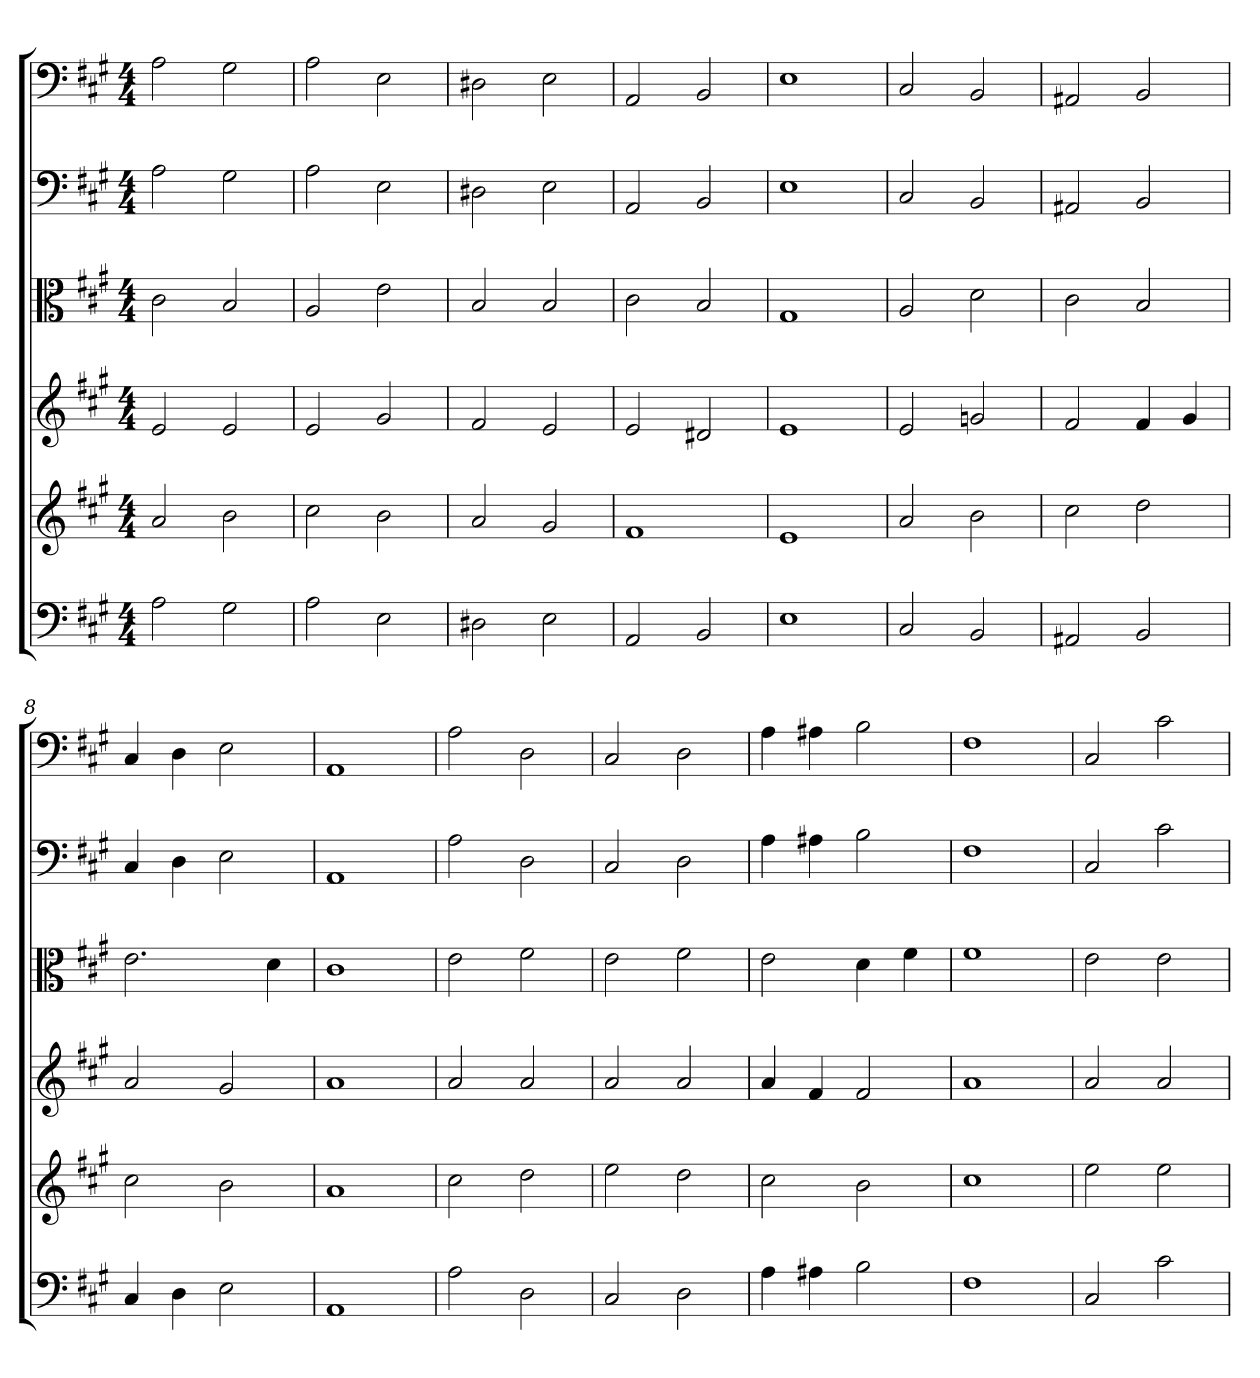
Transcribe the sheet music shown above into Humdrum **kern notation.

**kern	**kern	**kern	**kern	**kern	**kern
*part6	*part5	*part4	*part3	*part2	*part1
*staff6	*staff5	*staff4	*staff3	*staff2	*staff1
*	*	*	*clefC3	*	*
*k[f#c#g#]	*k[f#c#g#]	*k[f#c#g#]	*k[f#c#g#]	*k[f#c#g#]	*k[f#c#g#]
*A:	*A:	*A:	*A:	*A:	*A:
*M4/4	*M4/4	*M4/4	*M4/4	*M4/4	*M4/4
=1	=1	=1	=1	=1	=1
2A	2a	2e	2c#	2A	2A
2G#	2b	2e	2B	2G#	2G#
=2	=2	=2	=2	=2	=2
2A	2cc#	2e	2A	2A	2A
2E	2b	2g#	2e	2E	2E
=3	=3	=3	=3	=3	=3
2D#X	2a	2f#	2B	2D#X	2D#X
2E	2g#	2e	2B	2E	2E
=4	=4	=4	=4	=4	=4
2AA	1f#	2e	2c#	2AA	2AA
2BB	.	2d#X	2B	2BB	2BB
=5	=5	=5	=5	=5	=5
1E	1e	1e	1G#	1E	1E
=6	=6	=6	=6	=6	=6
2C#	2a	2e	2A	2C#	2C#
2BB	2b	2gn	2d	2BB	2BB
=7	=7	=7	=7	=7	=7
2AA#X	2cc#	2f#	2c#	2AA#X	2AA#X
2BB	2dd	4f#	2B	2BB	2BB
.	.	4g#	.	.	.
=8	=8	=8	=8	=8	=8
4C#	2cc#	2a	2.e	4C#	4C#
4D	.	.	.	4D	4D
2E	2b	2g#	.	2E	2E
.	.	.	4d	.	.
=9	=9	=9	=9	=9	=9
1AA	1a	1a	1c#	1AA	1AA
=10	=10	=10	=10	=10	=10
2A	2cc#	2a	2e	2A	2A
2D	2dd	2a	2f#	2D	2D
=11	=11	=11	=11	=11	=11
2C#	2ee	2a	2e	2C#	2C#
2D	2dd	2a	2f#	2D	2D
=12	=12	=12	=12	=12	=12
4A	2cc#	4a	2e	4A	4A
4A#X	.	4f#	.	4A#X	4A#X
2B	2b	2f#	4d	2B	2B
.	.	.	4f#	.	.
=13	=13	=13	=13	=13	=13
1F#	1cc#	1a	1f#	1F#	1F#
=14	=14	=14	=14	=14	=14
2C#	2ee	2a	2e	2C#	2C#
2c#	2ee	2a	2e	2c#	2c#
=	=	=	=	=	=
*-	*-	*-	*-	*-	*-
